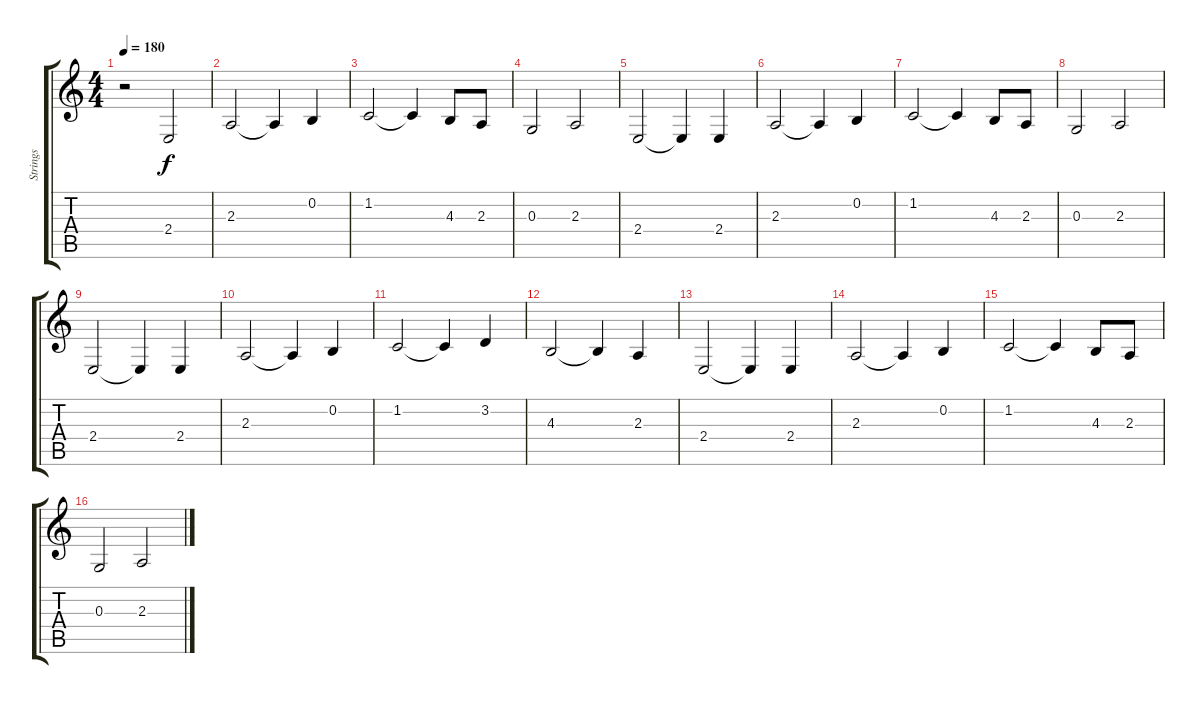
\track ("Strings" "Strings") {instrument synthstrings1}
\staff {score tabs}
\tuning (E4 B3 G3 D3 A2 E2) {hide}
\ts (4 4)
\tempo 180
\clef g2
\ks c
r.2{dy f instrument synthstrings1} 2.4.2 |
2.3.2 2.3{t}.4 0.2.4 |
1.2.2 1.2{t}.4 4.3.8 2.3.8 |
0.3.2 2.3.2 |
2.4.2 2.4{t}.4 2.4.4 |
2.3.2 2.3{t}.4 0.2.4 |
1.2.2 1.2{t}.4 4.3.8 2.3.8 |
0.3.2 2.3.2 |
2.4.2 2.4{t}.4 2.4.4 |
2.3.2 2.3{t}.4 0.2.4 |
1.2.2 1.2{t}.4 3.2.4 |
4.3.2 4.3{t}.4 2.3.4 |
2.4.2 2.4{t}.4 2.4.4 |
2.3.2 2.3{t}.4 0.2.4 |
1.2.2 1.2{t}.4 4.3.8 2.3.8 |
0.3.2 2.3.2
